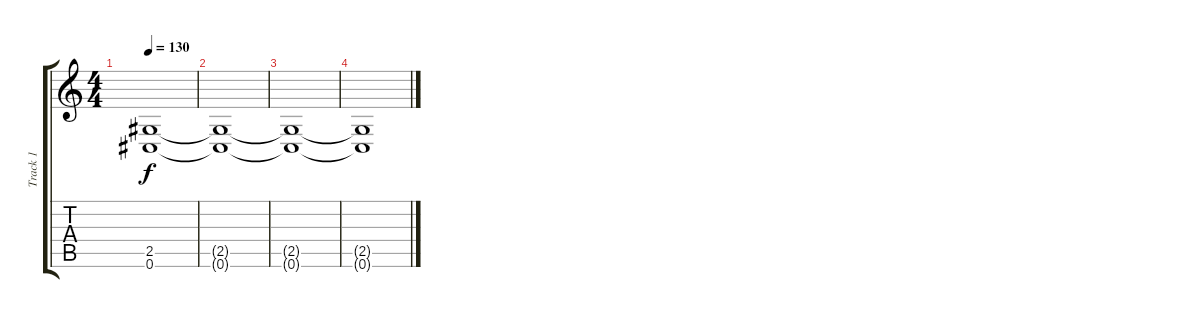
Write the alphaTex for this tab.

\track ("Track 1" "Track 1") {instrument distortionguitar}
\staff {score tabs}
\tuning (Db4 Ab3 E3 B2 Gb2 Db2) {hide}
\ts (4 4)
\tempo 130
\clef g2
\ks c
(2.5 0.6).1{dy f} |
(2.5{t} 0.6{t}).1 |
(2.5{t} 0.6{t}).1 |
(2.5{t} 0.6{t}).1
